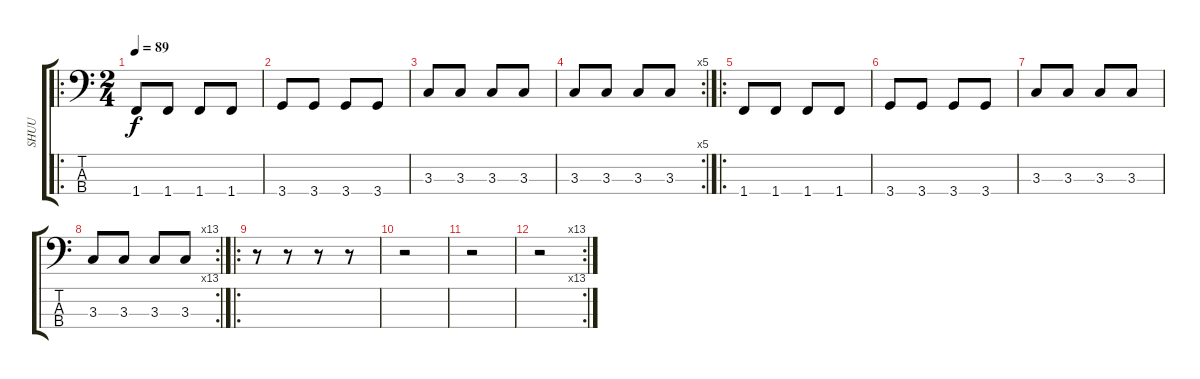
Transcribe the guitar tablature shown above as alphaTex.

\track ("SHUU" "SHUU") {instrument electricbassfinger}
\staff {score tabs}
\tuning (G2 D2 A1 E1) {hide}
\ro
\ts (2 4)
\tempo 89
\clef f4
\ks c
1.4.8{dy f} 1.4.8 1.4.8 1.4.8 |
3.4.8 3.4.8 3.4.8 3.4.8 |
3.3.8 3.3.8 3.3.8 3.3.8 |
\rc 5
3.3.8 3.3.8 3.3.8 3.3.8 |
\ro
1.4.8 1.4.8 1.4.8 1.4.8 |
3.4.8 3.4.8 3.4.8 3.4.8 |
3.3.8 3.3.8 3.3.8 3.3.8 |
\rc 13
3.3.8 3.3.8 3.3.8 3.3.8 |
\ro
r.8 r.8 r.8 r.8 |
r.2 |
r.2 |
\rc 13
r.2
